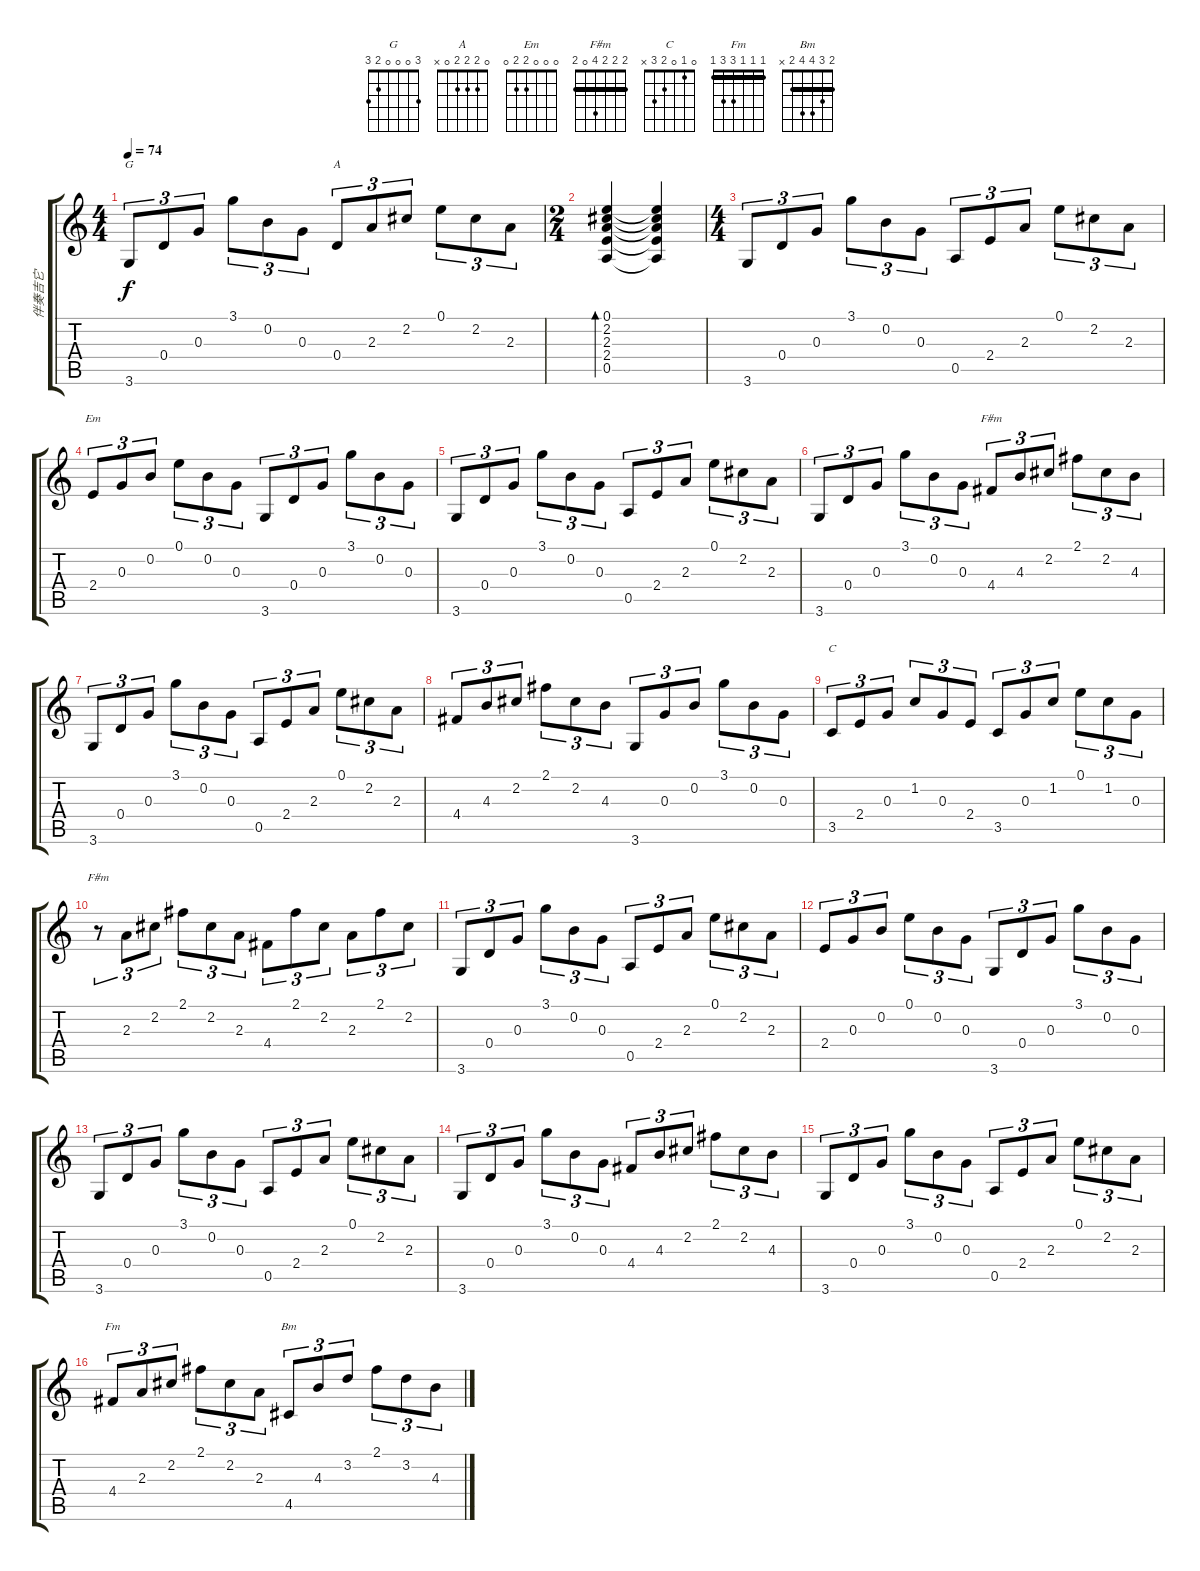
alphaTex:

\track ("伴奏吉它" "伴奏吉它") {instrument acousticguitarsteel}
\staff {score tabs}
\tuning (E4 B3 G3 D3 A2 E2) {hide}
\chord ("G" 3 0 0 0 2 3)
\chord ("A" 0 2 2 2 0 x)
\chord ("Em" 0 0 0 2 2 0)
\chord ("F#m" 2 2 2 4 4 2) {barre 2}
\chord ("C" 0 1 0 2 3 x)
\chord ("F#m" 2 2 2 4 0 2) {barre 2}
\chord ("Fm" 1 1 1 3 3 1) {barre 1}
\chord ("Bm" 2 3 4 4 2 x) {barre 2}
\ts (4 4)
\tempo 74
\clef g2
\ks c
3.6.8{tu (3 2) ch "G" dy f} 0.4.8{tu (3 2)} 0.3.8{tu (3 2)} 3.1.8{tu (3 2)} 0.2.8{tu (3 2)} 0.3.8{tu (3 2)} 0.4.8{tu (3 2) ch "A"} 2.3.8{tu (3 2)} 2.2.8{tu (3 2)} 0.1.8{tu (3 2)} 2.2.8{tu (3 2)} 2.3.8{tu (3 2)} |
\ts (2 4)
(0.1 2.2 2.3 2.4 0.5).4{bd 240} (0.1{t} 2.2{t} 2.3{t} 2.4{t} 0.5{t}).4 |
\ts (4 4)
3.6.8{tu (3 2)} 0.4.8{tu (3 2)} 0.3.8{tu (3 2)} 3.1.8{tu (3 2)} 0.2.8{tu (3 2)} 0.3.8{tu (3 2)} 0.5.8{tu (3 2)} 2.4.8{tu (3 2)} 2.3.8{tu (3 2)} 0.1.8{tu (3 2)} 2.2.8{tu (3 2)} 2.3.8{tu (3 2)} |
2.4.8{tu (3 2) ch "Em"} 0.3.8{tu (3 2)} 0.2.8{tu (3 2)} 0.1.8{tu (3 2)} 0.2.8{tu (3 2)} 0.3.8{tu (3 2)} 3.6.8{tu (3 2)} 0.4.8{tu (3 2)} 0.3.8{tu (3 2)} 3.1.8{tu (3 2)} 0.2.8{tu (3 2)} 0.3.8{tu (3 2)} |
3.6.8{tu (3 2)} 0.4.8{tu (3 2)} 0.3.8{tu (3 2)} 3.1.8{tu (3 2)} 0.2.8{tu (3 2)} 0.3.8{tu (3 2)} 0.5.8{tu (3 2)} 2.4.8{tu (3 2)} 2.3.8{tu (3 2)} 0.1.8{tu (3 2)} 2.2.8{tu (3 2)} 2.3.8{tu (3 2)} |
3.6.8{tu (3 2)} 0.4.8{tu (3 2)} 0.3.8{tu (3 2)} 3.1.8{tu (3 2)} 0.2.8{tu (3 2)} 0.3.8{tu (3 2)} 4.4.8{tu (3 2) ch "F#m"} 4.3.8{tu (3 2)} 2.2.8{tu (3 2)} 2.1.8{tu (3 2)} 2.2.8{tu (3 2)} 4.3.8{tu (3 2)} |
3.6.8{tu (3 2)} 0.4.8{tu (3 2)} 0.3.8{tu (3 2)} 3.1.8{tu (3 2)} 0.2.8{tu (3 2)} 0.3.8{tu (3 2)} 0.5.8{tu (3 2)} 2.4.8{tu (3 2)} 2.3.8{tu (3 2)} 0.1.8{tu (3 2)} 2.2.8{tu (3 2)} 2.3.8{tu (3 2)} |
4.4.8{tu (3 2)} 4.3.8{tu (3 2)} 2.2.8{tu (3 2)} 2.1.8{tu (3 2)} 2.2.8{tu (3 2)} 4.3.8{tu (3 2)} 3.6.8{tu (3 2)} 0.3.8{tu (3 2)} 0.2.8{tu (3 2)} 3.1.8{tu (3 2)} 0.2.8{tu (3 2)} 0.3.8{tu (3 2)} |
3.5.8{tu (3 2) ch "C"} 2.4.8{tu (3 2)} 0.3.8{tu (3 2)} 1.2.8{tu (3 2)} 0.3.8{tu (3 2)} 2.4.8{tu (3 2)} 3.5.8{tu (3 2)} 0.3.8{tu (3 2)} 1.2.8{tu (3 2)} 0.1.8{tu (3 2)} 1.2.8{tu (3 2)} 0.3.8{tu (3 2)} |
r.8{tu (3 2) ch "F#m"} 2.3.8{tu (3 2)} 2.2.8{tu (3 2)} 2.1.8{tu (3 2)} 2.2.8{tu (3 2)} 2.3.8{tu (3 2)} 4.4.8{tu (3 2)} 2.1.8{tu (3 2)} 2.2.8{tu (3 2)} 2.3.8{tu (3 2)} 2.1.8{tu (3 2)} 2.2.8{tu (3 2)} |
3.6.8{tu (3 2)} 0.4.8{tu (3 2)} 0.3.8{tu (3 2)} 3.1.8{tu (3 2)} 0.2.8{tu (3 2)} 0.3.8{tu (3 2)} 0.5.8{tu (3 2)} 2.4.8{tu (3 2)} 2.3.8{tu (3 2)} 0.1.8{tu (3 2)} 2.2.8{tu (3 2)} 2.3.8{tu (3 2)} |
2.4.8{tu (3 2)} 0.3.8{tu (3 2)} 0.2.8{tu (3 2)} 0.1.8{tu (3 2)} 0.2.8{tu (3 2)} 0.3.8{tu (3 2)} 3.6.8{tu (3 2)} 0.4.8{tu (3 2)} 0.3.8{tu (3 2)} 3.1.8{tu (3 2)} 0.2.8{tu (3 2)} 0.3.8{tu (3 2)} |
3.6.8{tu (3 2)} 0.4.8{tu (3 2)} 0.3.8{tu (3 2)} 3.1.8{tu (3 2)} 0.2.8{tu (3 2)} 0.3.8{tu (3 2)} 0.5.8{tu (3 2)} 2.4.8{tu (3 2)} 2.3.8{tu (3 2)} 0.1.8{tu (3 2)} 2.2.8{tu (3 2)} 2.3.8{tu (3 2)} |
3.6.8{tu (3 2)} 0.4.8{tu (3 2)} 0.3.8{tu (3 2)} 3.1.8{tu (3 2)} 0.2.8{tu (3 2)} 0.3.8{tu (3 2)} 4.4.8{tu (3 2)} 4.3.8{tu (3 2)} 2.2.8{tu (3 2)} 2.1.8{tu (3 2)} 2.2.8{tu (3 2)} 4.3.8{tu (3 2)} |
3.6.8{tu (3 2)} 0.4.8{tu (3 2)} 0.3.8{tu (3 2)} 3.1.8{tu (3 2)} 0.2.8{tu (3 2)} 0.3.8{tu (3 2)} 0.5.8{tu (3 2)} 2.4.8{tu (3 2)} 2.3.8{tu (3 2)} 0.1.8{tu (3 2)} 2.2.8{tu (3 2)} 2.3.8{tu (3 2)} |
4.4.8{tu (3 2) ch "Fm"} 2.3.8{tu (3 2)} 2.2.8{tu (3 2)} 2.1.8{tu (3 2)} 2.2.8{tu (3 2)} 2.3.8{tu (3 2)} 4.5.8{tu (3 2) ch "Bm"} 4.3.8{tu (3 2)} 3.2.8{tu (3 2)} 2.1.8{tu (3 2)} 3.2.8{tu (3 2)} 4.3.8{tu (3 2)}
